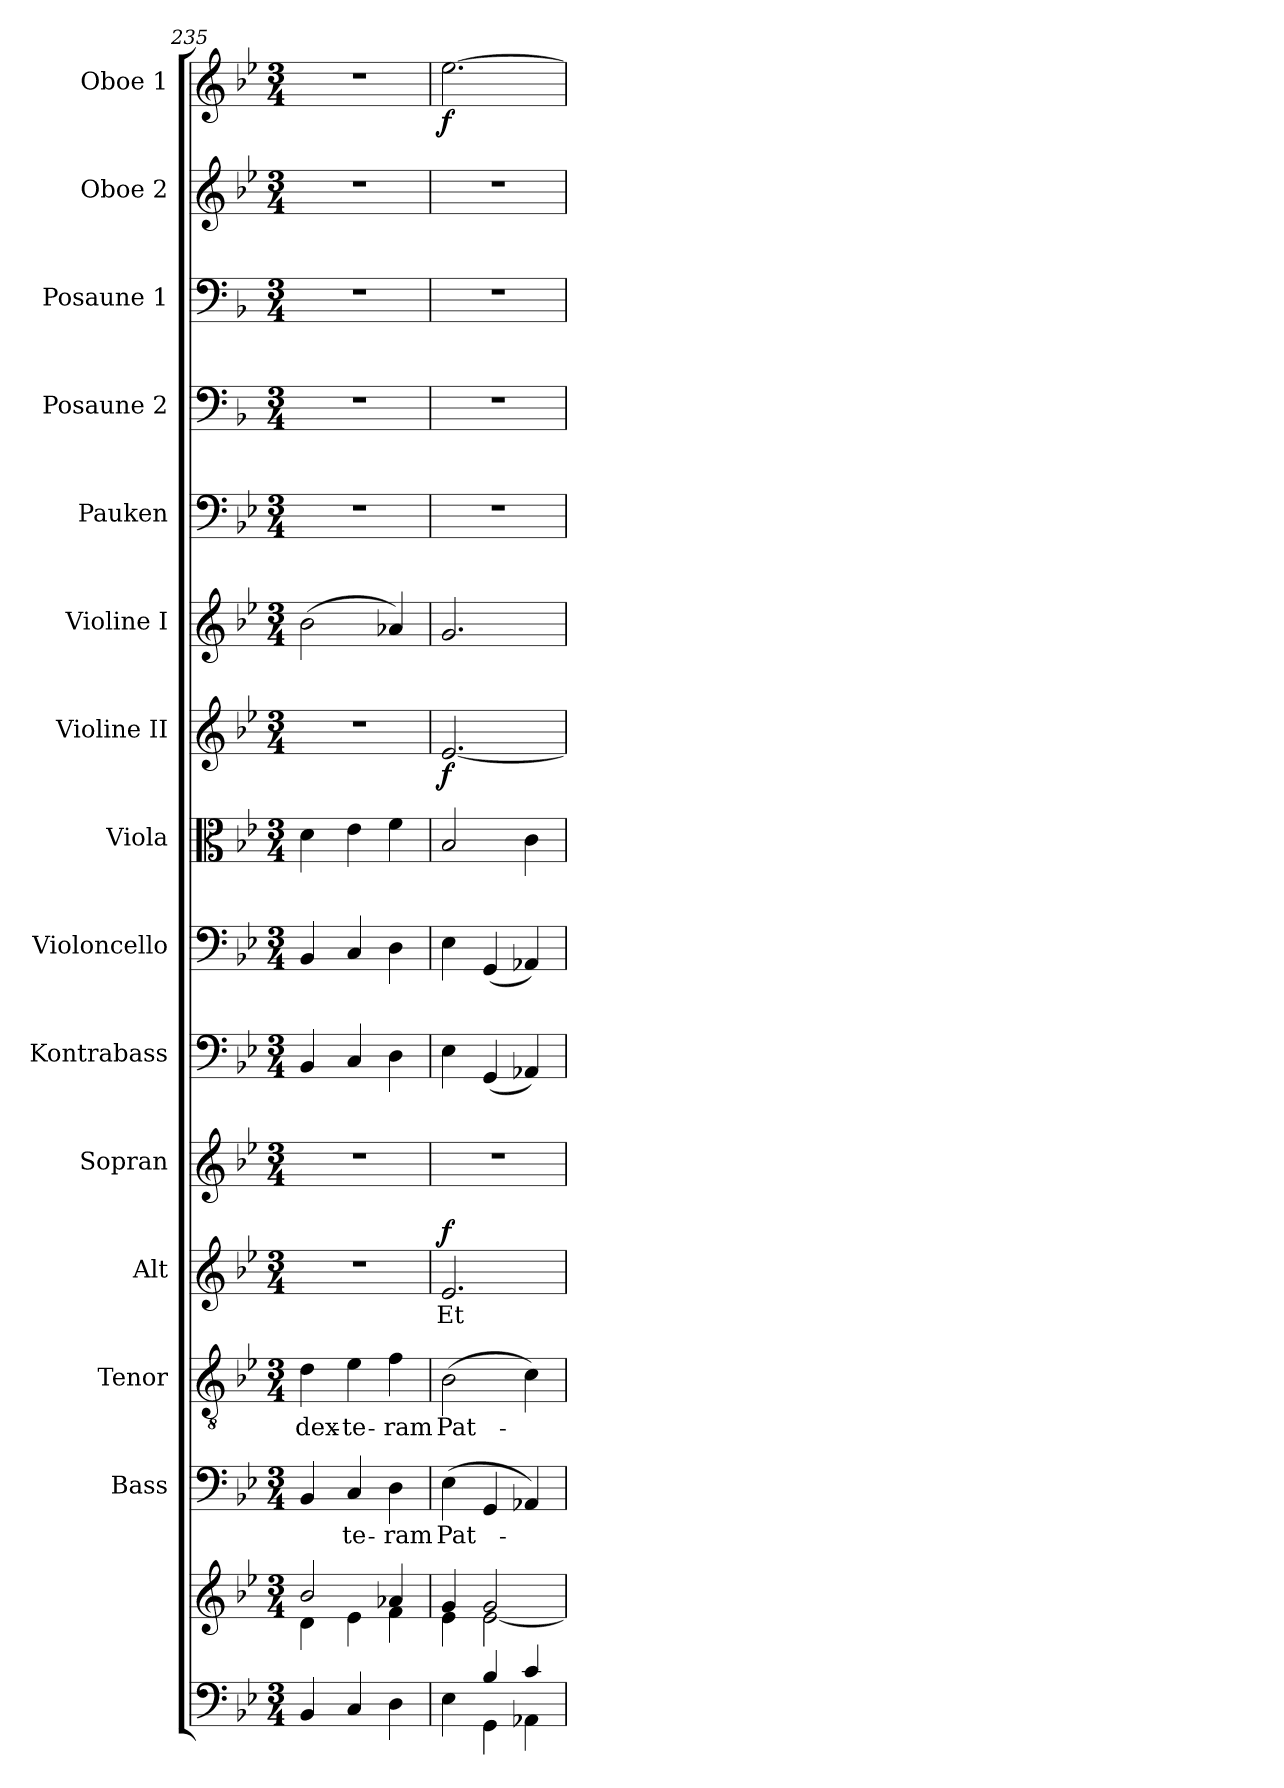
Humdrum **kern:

**kern	**kern	**kern	**text	**kern	**text	**kern	**text	**dynam	**kern	**kern	**kern	**kern	**kern	**dynam	**kern	**kern	**kern	**kern	**kern	**kern	**dynam
*part15	*part15	*part14	*part14	*part13	*part13	*part12	*part12	*part12	*part11	*part10	*part9	*part8	*part7	*part7	*part6	*part5	*part4	*part3	*part2	*part1	*part1
*staff16	*staff15	*staff14	*staff14	*staff13	*staff13	*staff12	*staff12	*staff12	*staff11	*staff10	*staff9	*staff8	*staff7	*staff7	*staff6	*staff5	*staff4	*staff3	*staff2	*staff1	*staff1
*	*	*I"Bass	*	*I"Tenor	*	*I"Alt	*	*	*I"Sopran	*I"Kontrabass	*I"Violoncello	*I"Viola	*I"Violine II	*	*I"Violine I	*I"Pauken	*I"Posaune 2	*I"Posaune 1	*I"Oboe 2	*I"Oboe 1	*
*	*	*I'B.	*	*I'T.	*	*I'A.	*	*	*I'S.	*I'Kb.	*I'Vc.	*I'Vla.	*I'Vl. II	*	*I'Vl. I	*I'Pk.	*I'Pos. 2	*I'Pos. 1	*I'Ob. 2	*I'Ob. 1	*
*clefF4	*clefG2	*clefF4	*	*clefGv2	*	*clefG2	*	*	*clefG2	*clefF4	*clefF4	*clefC3	*clefG2	*	*clefG2	*clefF4	*clefF4	*clefF4	*clefG2	*clefG2	*
*	*	*	*	*	*	*	*	*	*	*ITrd7c12	*	*	*	*	*	*	*ITrd4c7	*ITrd4c7	*	*	*
*k[b-e-]	*k[b-e-]	*k[b-e-]	*	*k[b-e-]	*	*k[b-e-]	*	*	*k[b-e-]	*k[b-e-]	*k[b-e-]	*k[b-e-]	*k[b-e-]	*	*k[b-e-]	*k[b-e-]	*k[b-e-]	*k[b-e-]	*k[b-e-]	*k[b-e-]	*
*B-:	*B-:	*B-:	*	*B-:	*	*B-:	*	*	*B-:	*B-:	*B-:	*B-:	*B-:	*	*B-:	*B-:	*B-:	*B-:	*B-:	*B-:	*
*M3/4	*M3/4	*M3/4	*	*M3/4	*	*M3/4	*	*	*M3/4	*M3/4	*M3/4	*M3/4	*M3/4	*	*M3/4	*M3/4	*M3/4	*M3/4	*M3/4	*M3/4	*
=235	=235	=235	=235	=235	=235	=235	=235	=235	=235	=235	=235	=235	=235	=235	=235	=235	=235	=235	=235	=235	=235
*	*^	*	*	*	*	*	*	*	*	*	*	*	*	*	*	*	*	*	*	*	*
!	!	!	!	!	!	!LO:LY:b	!	!	!	!	!	!	!	!	!	!	!	!	!	!	!	!
4BB-/	2b-/	4d\	4BB-/	.	4d\	dex-	2.r	.	.	2.r	4BBB-/	4BB-/	4d\	2.r	.	(>2b-\	2.r	2.r	2.r	2.r	2.r	.
!	!	!	!	!LO:LY:b	!	!LO:LY:b	!	!	!	!	!	!	!	!	!	!	!	!	!	!	!	!
4C/	.	4e-\	4C/	-te-	4e-\	-te-	.	.	.	.	4CC/	4C/	4e-\	.	.	.	.	.	.	.	.	.
!	!	!	!	!LO:LY:b	!	!LO:LY:b	!	!	!	!	!	!	!	!	!	!	!	!	!	!	!	!
4D\	4a-X/	4f\	4D\	-ram	4f\	-ram	.	.	.	.	4DD\	4D\	4f\	.	.	4a-X/)	.	.	.	.	.	.
=236	=236	=236	=236	=236	=236	=236	=236	=236	=236	=236	=236	=236	=236	=236	=236	=236	=236	=236	=236	=236	=236	=236
*^	*	*	*	*	*	*	*	*	*	*	*	*	*	*	*	*	*	*	*	*	*	*
!	!	!	!	!	!LO:LY:b	!	!LO:LY:b	!	!LO:LY:b	!LO:DY:a	!	!	!	!	!	!LO:DY:b	!	!	!	!	!	!	!LO:DY:b
4ryy	4E-\	4g/	4e-\	(>4E-\	Pat-	(>2B-\	Pat-	2.e-/	Et	f	2.r	4EE-\	4E-\	2B-/	[2.e-/	f	2.g/	2.r	2.r	2.r	2.r	[2.ee-\	f
4B-/	4GG\	2g/	[<2e-\	4GG/	.	.	.	.	.	.	.	(<4GGG/	(<4GG/	.	.	.	.	.	.	.	.	.	.
4c/	4AA-X\	.	.	4AA-X/)	.	4c\)	.	.	.	.	.	4AAA-X/)	4AA-X/)	4c\	.	.	.	.	.	.	.	.	.
*v	*v	*	*	*	*	*	*	*	*	*	*	*	*	*	*	*	*	*	*	*	*	*	*
*	*v	*v	*	*	*	*	*	*	*	*	*	*	*	*	*	*	*	*	*	*	*	*
=	=	=	=	=	=	=	=	=	=	=	=	=	=	=	=	=	=	=	=	=	=
*-	*-	*-	*-	*-	*-	*-	*-	*-	*-	*-	*-	*-	*-	*-	*-	*-	*-	*-	*-	*-	*-
